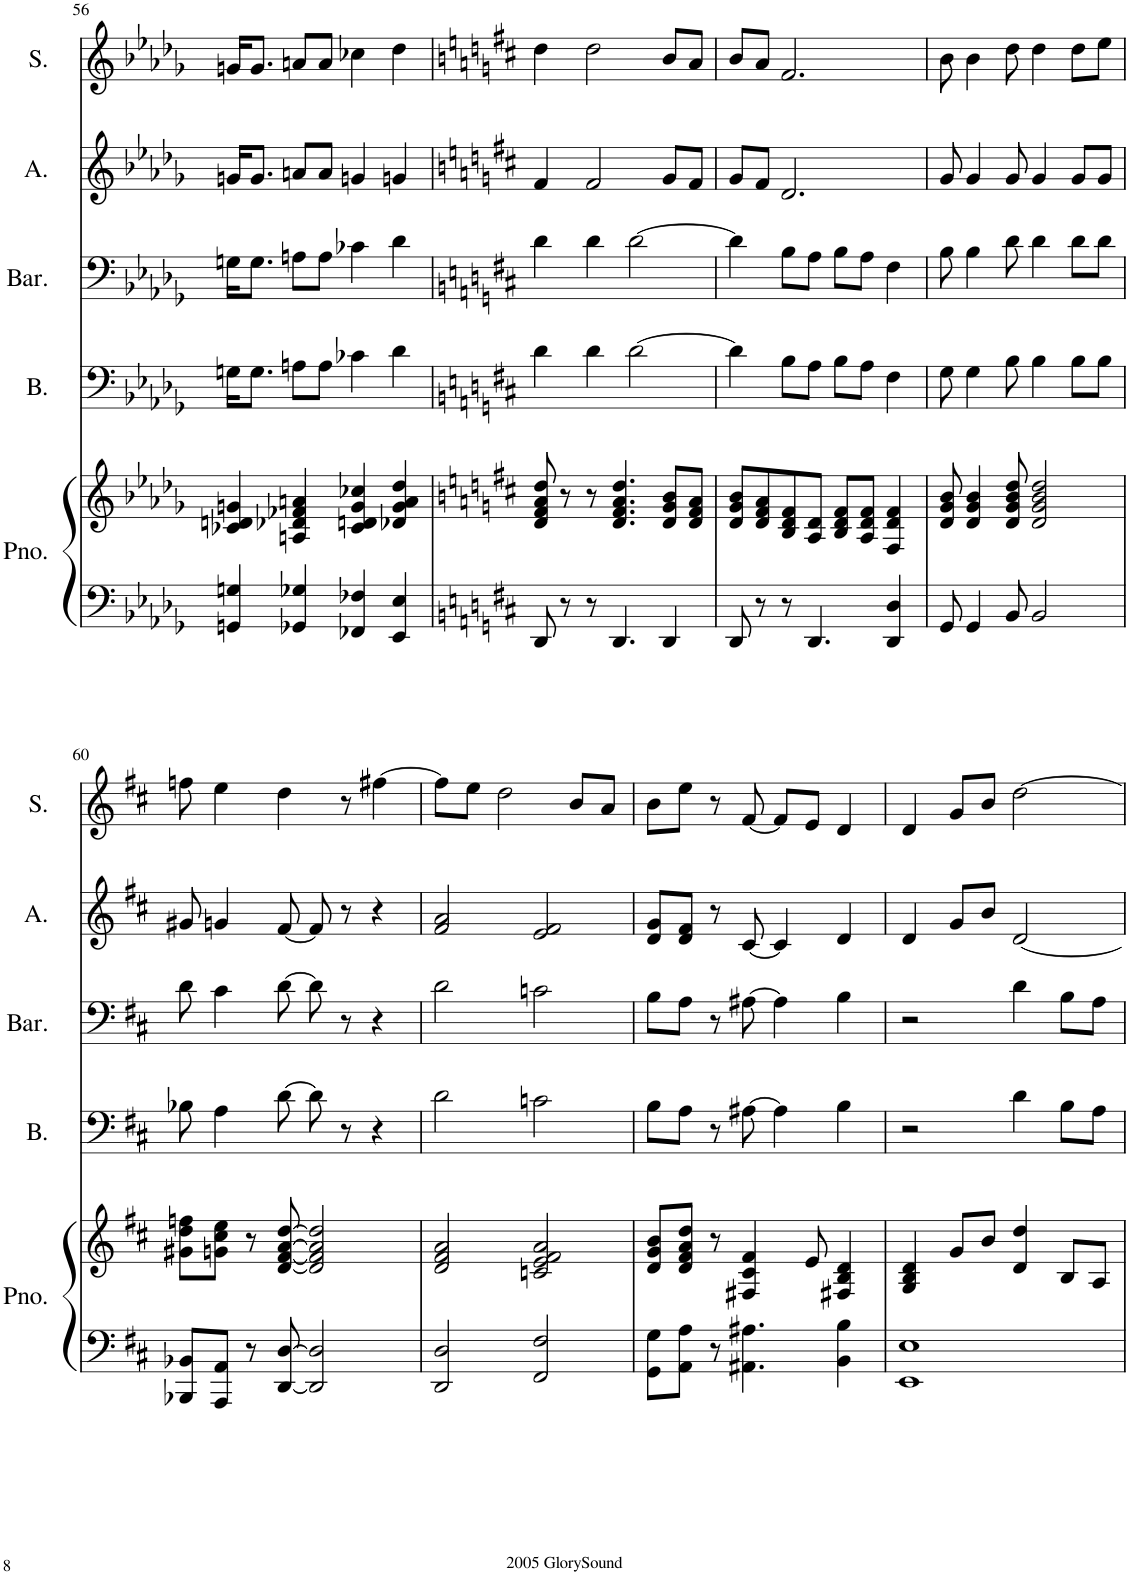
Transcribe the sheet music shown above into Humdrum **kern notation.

**kern	**kern	**kern	**kern	**kern	**kern
*part5	*part5	*part4	*part3	*part2	*part1
*staff6	*staff5	*staff4	*staff3	*staff2	*staff1
*I"Piano	*	*I"Bass	*I"Baritone	*I"Alto	*I"Soprano
*I'Pno.	*	*I'B.	*I'Bar.	*I'A.	*I'S.
!!LO:PB:g=z
*clefF4	*clefG2	*clefF4	*clefF4	*clefG2	*clefG2
*k[b-e-a-d-g-]	*k[b-e-a-d-g-]	*k[b-e-a-d-g-]	*k[b-e-a-d-g-]	*k[b-e-a-d-g-]	*k[b-e-a-d-g-]
*M4/4	*M4/4	*M4/4	*M4/4	*M4/4	*M4/4
=56	=56	=56	=56	=56	=56
4GGn/ 4Gn/	4c-X/ 4dn/ 4gn/	16Gn\KL	16Gn\KL	16gn/KL	16gn/KL
.	.	8.G\J	8.G\J	8.g/J	8.g/J
4GG-X/ 4G-X/	4An/ 4d-X/ 4f-X/ 4an/	8An\L	8An\L	8an/L	8an/L
.	.	8A\J	8A\J	8a/J	8a/J
4FF-X/ 4F-X/	4c-/ 4dn/ 4g/ 4cc-X/	4c-X\	4c-X\	4gn/	4cc-X\
4EE-/ 4E-/	4d-X/ 4g/ 4a/ 4dd-/	4d-\	4d-\	4gn/	4dd-\
=57	=57	=57	=57	=57	=57
*k[f#c#]	*k[f#c#]	*k[f#c#]	*k[f#c#]	*k[f#c#]	*k[f#c#]
8DD/	8d/ 8f#/ 8a/ 8dd/	4d\	4d\	4f#/	4dd\
8r	8r	.	.	.	.
8r	8r	4d\	4d\	2f#/	2dd\
4.DD/	4.d/ 4.f#/ 4.a/ 4.dd/	.	.	.	.
.	.	[2d\	[2d\	.	.
4DD/	8d/ 8g/ 8b/L	.	.	8g/L	8b/L
.	8d/ 8f#/ 8a/J	.	.	8f#/J	8a/J
=58	=58	=58	=58	=58	=58
8DD/	8d/ 8g/ 8b/L	4d\]	4d\]	8g/L	8b/L
8r	8d/ 8f#/ 8a/	.	.	8f#/J	8a/J
8r	8B/ 8d/ 8f#/	8B\L	8B\L	2.d/	2.f#/
4.DD/	8A/ 8d/J	8A\J	8A\J	.	.
.	8B/ 8d/ 8f#/L	8B\L	8B\L	.	.
.	8A/ 8d/ 8f#/J	8A\J	8A\J	.	.
4DD/ 4D/	4F#/ 4d/ 4f#/	4F#\	4F#\	.	.
=59	=59	=59	=59	=59	=59
8GG/	8d/ 8g/ 8b/	8G\	8B\	8g/	8b\
4GG/	4d/ 4g/ 4b/	4G\	4B\	4g/	4b\
8BB/	8d/ 8g/ 8b/ 8dd/	8B\	8d\	8g/	8dd\
2BB/	2d/ 2g/ 2b/ 2dd/	4B\	4d\	4g/	4dd\
.	.	8B\L	8d\L	8g/L	8dd\L
.	.	8B\J	8d\J	8g/J	8ee\J
!!LO:LB:g=z
=60	=60	=60	=60	=60	=60
8BBB-X/ 8BB-X/L	8g#X\ 8dd\ 8ffn\L	8B-X\	8d\	8g#X/	8ffn\
8AAA/ 8AA/J	8gn\ 8cc#\ 8ee\J	4A\	4c#\	4gn/	4ee\
8r	8r	.	.	.	.
[8DD/ [8D/	[8d/ [8f#/ [8a/ [8dd/	[8d\	[8d\	[8f#/	4dd\
2DD/] 2D/]	2d/] 2f#/] 2a/] 2dd/]	8d\]	8d\]	8f#/]	.
.	.	8r	8r	8r	8r
.	.	4r	4r	4r	[4ff#X\
=61	=61	=61	=61	=61	=61
2DD/ 2D/	2d/ 2f#/ 2a/	2d\	2d\	2f#/ 2a/	8ff#\L]
.	.	.	.	.	8ee\J
.	.	.	.	.	2dd\
2FF#/ 2F#/	2cn/ 2e/ 2f#/ 2a/	2cn\	2cn\	2e/ 2f#/	.
.	.	.	.	.	8b/L
.	.	.	.	.	8a/J
=62	=62	=62	=62	=62	=62
8GG\ 8G\L	8d/ 8g/ 8b/L	8B\L	8B\L	8d/ 8g/L	8b\L
8AA\ 8A\J	8d/ 8f#/ 8a/ 8dd/J	8A\J	8A\J	8d/ 8f#/J	8ee\J
8r	8r	8r	8r	8r	8r
4.AA#X\ 4.A#X\	4F#X/ 4c#/ 4f#/	[8A#X\	[8A#X\	[8c#/	[8f#/
.	.	4A#\]	4A#\]	4c#/]	8f#/L]
.	8e/	.	.	.	8e/J
4BB\ 4B\	4F#X/ 4B/ 4d/	4B\	4B\	4d/	4d/
=63	=63	=63	=63	=63	=63
1EE 1E	4G/ 4B/ 4d/	2r	2r	4d/	4d/
.	8g/L	.	.	8g/L	8g/L
.	8b/J	.	.	8b/J	8b/J
.	4d/ 4dd/	4d\	4d\	[2d/	[2dd\
.	8B/L	8B\L	8B\L	.	.
.	8A/J	8A\J	8A\J	.	.
=	=	=	=	=	=
*-	*-	*-	*-	*-	*-
